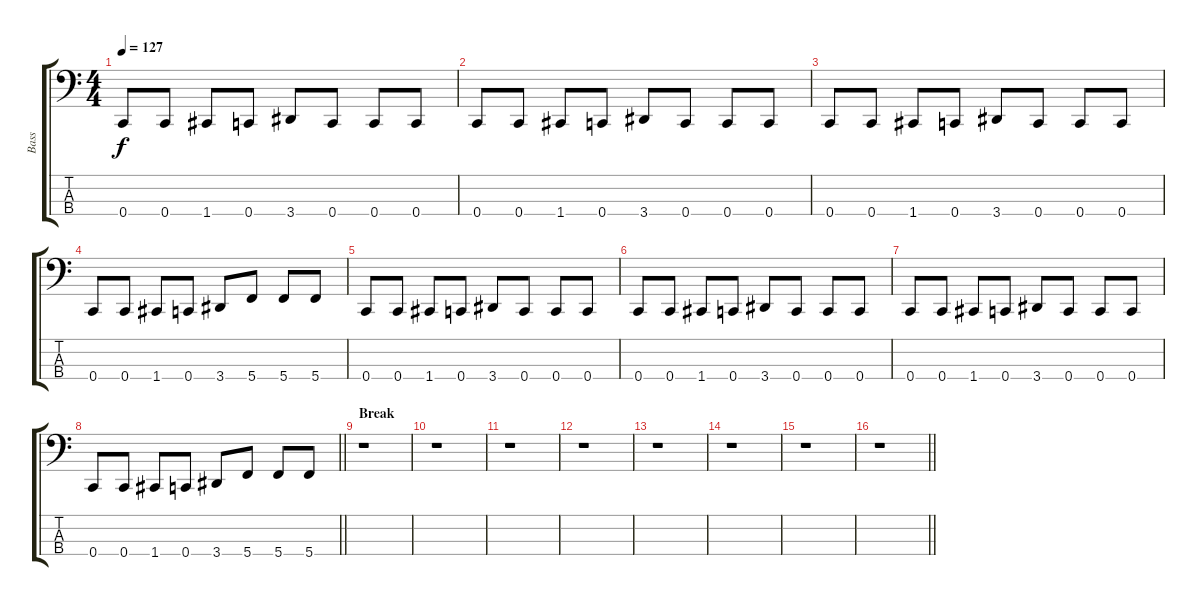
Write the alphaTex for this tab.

\track ("Bass" "Bass") {instrument electricbassfinger}
\staff {score tabs}
\tuning (F2 C2 G1 C1) {hide}
\ts (4 4)
\tempo 127
\clef f4
\ks c
0.4.8{dy f} 0.4.8 1.4.8 0.4.8 3.4.8 0.4.8 0.4.8 0.4.8 |
0.4.8 0.4.8 1.4.8 0.4.8 3.4.8 0.4.8 0.4.8 0.4.8 |
0.4.8 0.4.8 1.4.8 0.4.8 3.4.8 0.4.8 0.4.8 0.4.8 |
0.4.8 0.4.8 1.4.8 0.4.8 3.4.8 5.4.8 5.4.8 5.4.8 |
0.4.8 0.4.8 1.4.8 0.4.8 3.4.8 0.4.8 0.4.8 0.4.8 |
0.4.8 0.4.8 1.4.8 0.4.8 3.4.8 0.4.8 0.4.8 0.4.8 |
0.4.8 0.4.8 1.4.8 0.4.8 3.4.8 0.4.8 0.4.8 0.4.8 |
\barLineRight lightlight
0.4.8 0.4.8 1.4.8 0.4.8 3.4.8 5.4.8 5.4.8 5.4.8 |
\section ("" "Break")
r.1 |
r.1 |
r.1 |
r.1 |
r.1 |
r.1 |
r.1 |
\barLineRight lightlight
r.1
